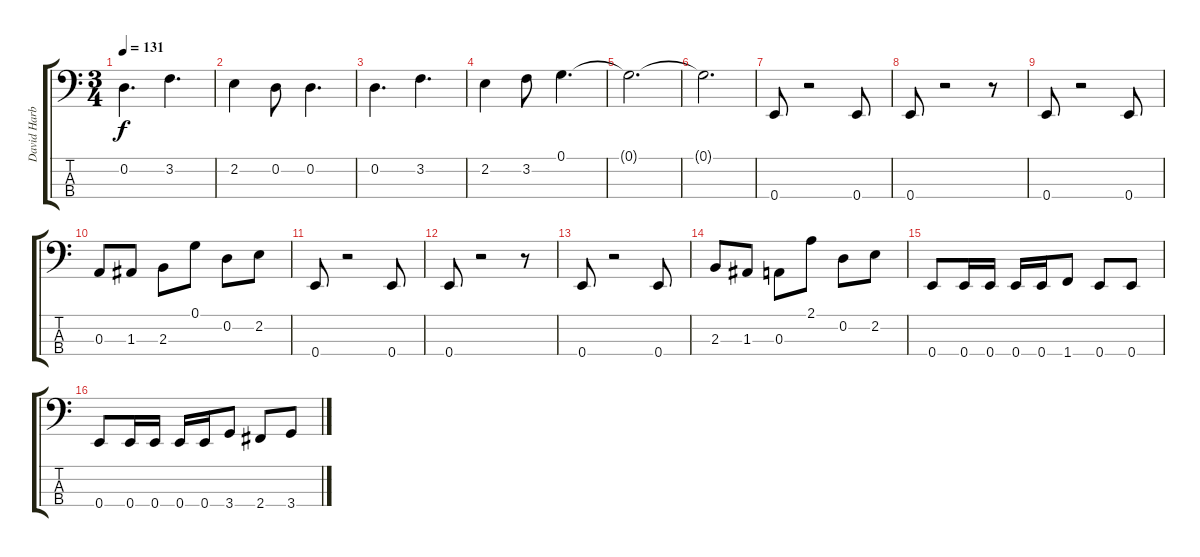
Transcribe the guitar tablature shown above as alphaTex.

\track ("David Harbour" "David Harb") {instrument electricbassfinger}
\staff {score tabs}
\tuning (G2 D2 A1 E1) {hide}
\ts (3 4)
\tempo 131
\clef f4
\ks c
0.2.4{d dy f} 3.2.4{d} |
2.2.4 0.2.8 0.2.4{d} |
0.2.4{d} 3.2.4{d} |
2.2.4 3.2.8 0.1.4{d} |
0.1{t}.2{d} |
0.1{t}.2{d} |
0.4.8 r.2 0.4.8 |
0.4.8 r.2 r.8 |
0.4.8 r.2 0.4.8 |
0.3.8 1.3.8 2.3.8 0.1.8 0.2.8 2.2.8 |
0.4.8 r.2 0.4.8 |
0.4.8 r.2 r.8 |
0.4.8 r.2 0.4.8 |
2.3.8 1.3.8 0.3.8 2.1.8 0.2.8 2.2.8 |
0.4.8 0.4.16 0.4.16 0.4.16 0.4.16 1.4.8 0.4.8 0.4.8 |
0.4.8 0.4.16 0.4.16 0.4.16 0.4.16 3.4.8 2.4.8 3.4.8
